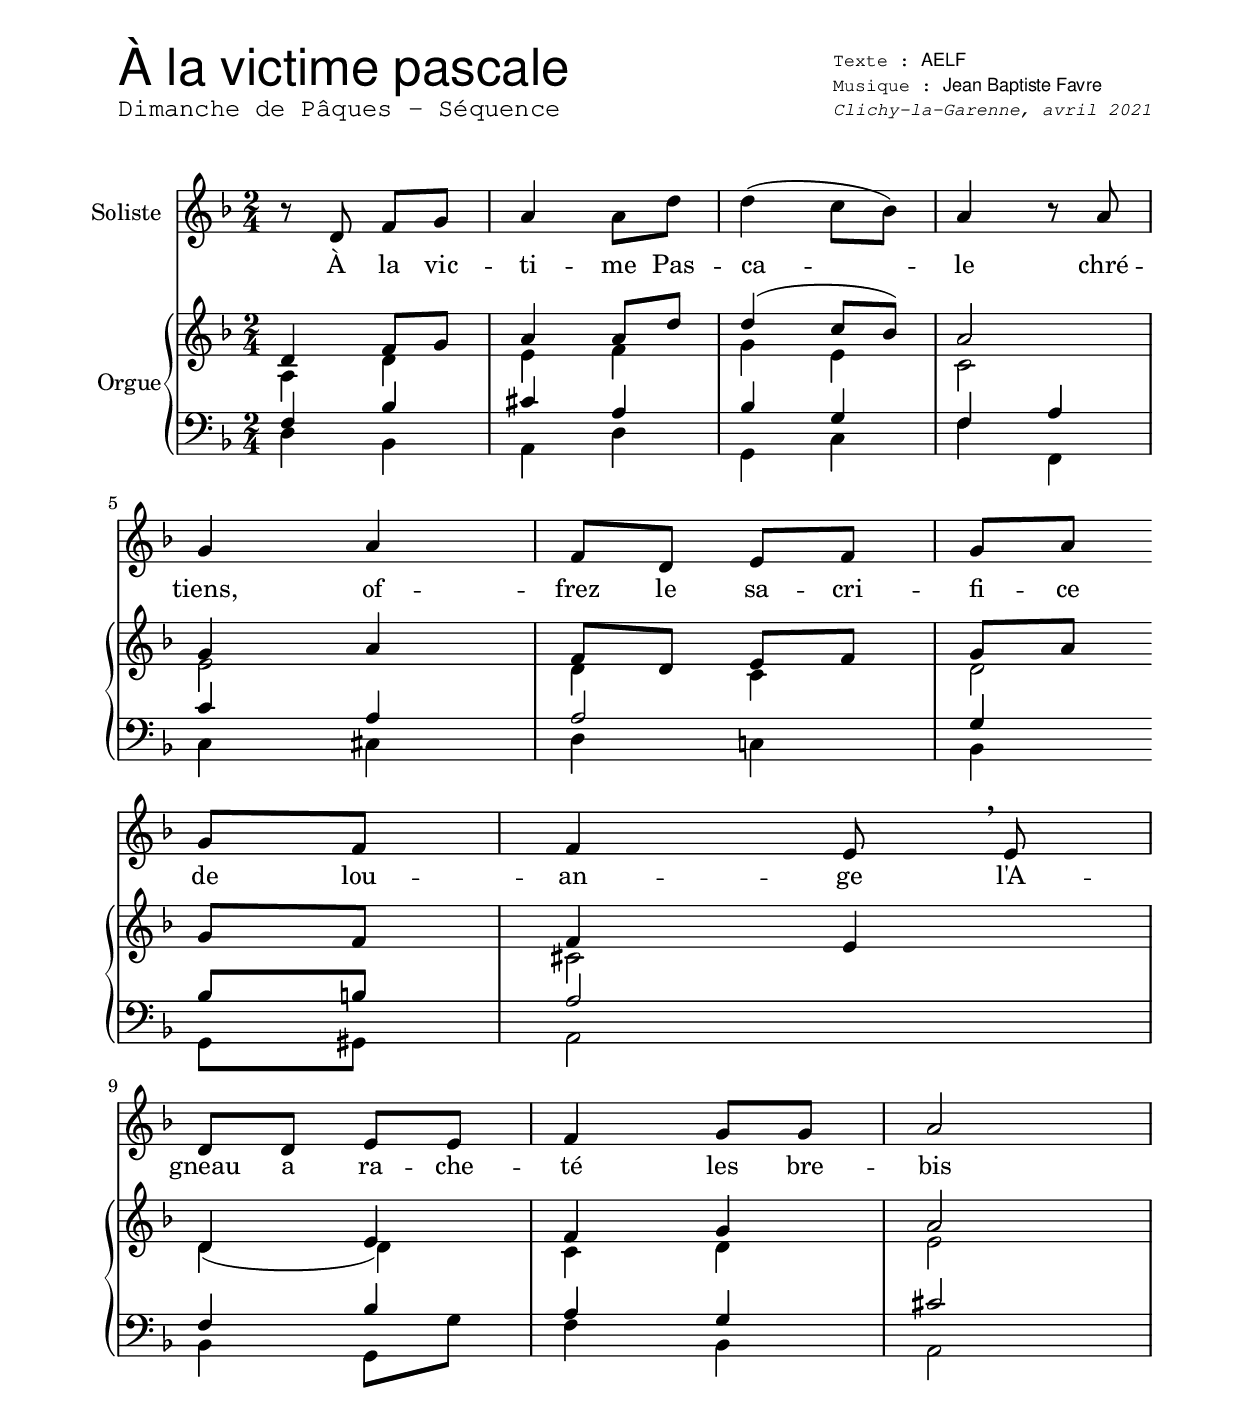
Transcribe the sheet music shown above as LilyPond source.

\version "2.22.0"
\language "english"
tRall = {
  \set Score.tempoHideNote = ##t
  \tempo 4=70
}
tAcce = {
  \set Score.tempoHideNote = ##t
  \tempo 2=100
}
cesure = {
  \tag #'audio s4
}

\include "../libs/commonFunctions.ily"

%%%%%
%%%%%
%%%%%
%%%%%
%%%%%
%%%%% Définitions des partitions
%%%%%
%%%%%
title = "À la victime pascale"
subtitle = "Dimanche de Pâques - Séquence"
composer = "Jean Baptiste Favre"
poet = "AELF"
dedication = "Clichy-la-Garenne, avril 2021"

midiInstrumentName = "acoustic grand"

global = {
  \key d \minor
  \time 2/4
  \tempo 4 = 80
  }

%%%%%
%%%%%
%%%%%
%%%%%
%%%%%
%%%%% Solist pour soliste et orgue
%%%%%
%%%%%
solistRhythms = { \set Score.tempoHideNote = ##t s2 s2. s2 s4 s4 s2  s2 }
solistMelody = \relative c' { r8 d f8 g a4 a8 d d4 (c8 bf) a4 r8 a \break g4 a f8 d e f g a g f f4 e8 \breathe e8 \break d d e e f4 g8 g a2 }
solistSopranoMusic = \relative c' { d4 f8 g a4 a8 d d4 (c8 bf) a2 \break g4 a f8 d e f g a g f f4 e d e f g a2 }
solistAltoMusic = \relative c' { a4 d4 e4 f g e c2 e d4 c d2 cs d4 (d) c4 d e2 }
solistTenorMusic = \relative c { f4 bf4 cs4 a  bf  g f a c a a2 g4 bf8 b a2 f4 bf a g cs2 }
solistBassMusic = \relative c { d4 bf a d g, c f4 f, c'4 cs d c! bf g8 gs a2 bf4 g8 g' f4 bf,4 a2 }
solistLyrics = \lyricmode {
  À la vic -- ti -- me Pas -- ca -- le
  chré -- tiens, of -- frez le sa -- cri -- fi -- ce de lou -- an -- ge
  l'A -- gneau a ra -- che -- té les bre -- bis
}

%%%%%
%%%%%
%%%%%
%%%%%
%%%%%
%%%%% Impression de la partition
%%%%%
%%%%%
%%%%%
%%%%%
%%%%%
\paper {
  top-margin = 1\cm
  bottom-margin = 1\cm
  left-margin = 1\cm
  right-margin = 1\cm
  indent = 1\cm
  % Plan for recto-verso printing with inner margin
  two-sided = ##t
  inner-margin =  2\cm
  outer-margin = 1.5\cm
  }
MidiOutput = \midi {
      \context {
        \Staff
        \remove "Staff_performer"
      }
      \context {
        \Voice
        \consists "Staff_performer"
      }
      \tempo 4 = 75
      \set midiMergeUnisons = ##t
    }
ScorePaper = \paper {
    markup-system-spacing = #'((basic-disolist . 10)
       (minimum-disolist . 10)
       (padding . 5)
       (stretchability . 5))
    top-markup-spacing = #'((basic-disolist . 3)
       (minimum-disolist . 3)
       (padding . 3)
       (stretchability . 3))
    top-system-spacing = #'((basic-disolist . 4)
       (minimum-disolist . 5)
       (padding . 4)
       (stretchability . 10))
    system-system-spacing = #'((basic-disolist . 3)
       (minimum-disolist . 3)
       (padding . 3)
       (stretchability . 3))
    scoreTitleMarkup = \markup \columns {
        \fill-line {
            \column {
              \line {
                \left-column {
                  \vspace #1.1
                  \fontsize #7 \sans \fromproperty #'header:title
                  \fontsize #1 \typewriter \fromproperty #'header:subtitle
                }
              }
            }
            \column {
              \vspace #0.5
              \fontsize #-2 \line {
                \left-column {
                  \concat { \typewriter "Texte&nbsp;: " \sans \fromproperty #'header:poet }
                  \concat { \typewriter "Musique&nbsp;: " \sans \fromproperty #'header:composer }
                  \typewriter \italic \fromproperty #'header:dedication
                }
              }
            }
          }
      }
    oddFooterMarkup = \markup {}
    #(include-special-characters)
  }
ScoreHeader = \header {
    title = \title
    subtitle = \subtitle
    composer = \composer
    poet = \poet
    dedication = \dedication
  }

%%%%%
%%%%%
%%%%%
%%%%%
%%%%%
%%%%% Solist pour soliste et orgue
%%%%%
%%%%%
\bookpart {
  \ScorePaper
  \score {
    {
      <<
        \new Staff = "solistStaff" \with { instrumentName = "Soliste" midiInstrument = \midiInstrumentName }
        <<
          \clef "treble"
          \new Voice = "solistRhythms" { \global \solistRhythms }
          \new Voice = "solistMelody" { \solistMelody }
        >>
        \new Lyrics \lyricsto "solistMelody" { \solistLyrics }
        \new PianoStaff = "solistPiano" \with { instrumentName = "Orgue" midiInstrument = \midiInstrumentName }
        <<
          \new Staff = "solistPianoHighStaff"
          <<
            \clef "treble"
            \new Voice = "solistPianoRhythms" { \global \solistRhythms \break }
            \new Voice = "solistPianoSoprano" { \voiceOne \solistSopranoMusic }
            \new Voice = "solistPianoAlto" { \voiceTwo \solistAltoMusic }
          >>
          \new Staff  = "solistPianoLowStaff"
          <<
            \clef "bass"
            \new Voice = "solistPianoRhythms" { \global\solistRhythms }
            \new Voice = "solistPianoTenor" { \voiceOne \solistTenorMusic }
            \new Voice = "solistPianoBass" { \voiceTwo \solistBassMusic }
          >>
        >>
      >>
    }
    \layout {
        ragged-last = ##f
        \context {
            \Staff
            \RemoveEmptyStaves
        }
    }
    \MidiOutput
    \ScoreHeader
  }
}

